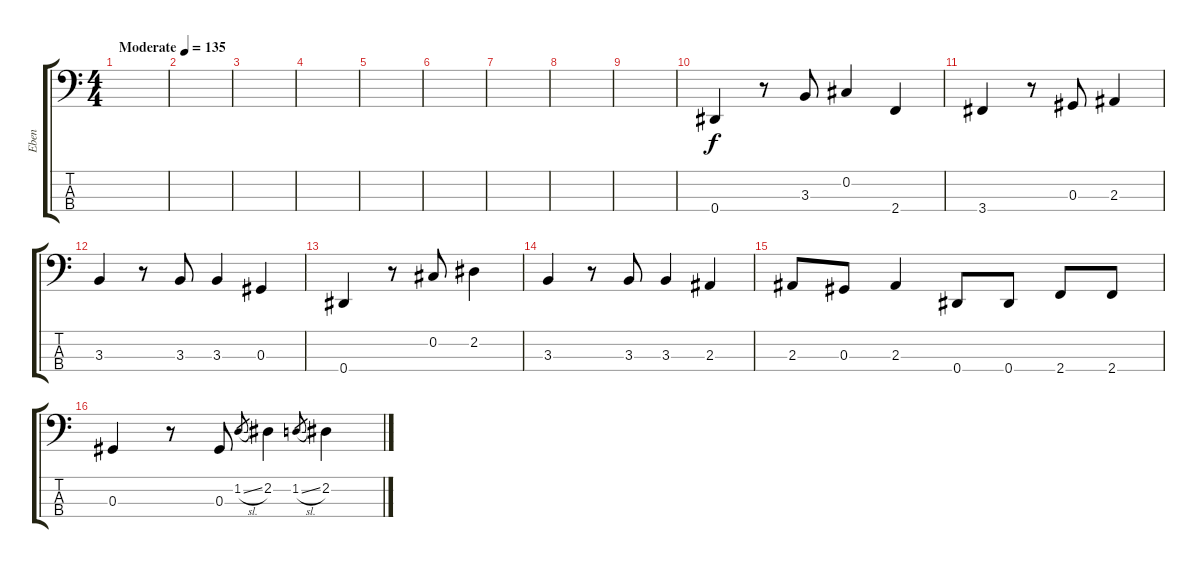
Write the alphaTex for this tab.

\track ("Eben" "Eben") {instrument electricbassfinger}
\staff {score tabs}
\tuning (Gb2 Db2 Ab1 Eb1) {hide}
\ts (4 4)
\tempo (135 "Moderate")
\clef f4
\ks c
|
|
|
|
|
|
|
|
|
0.4.4 r.8 3.3.8 0.2.4 2.4.4 |
3.4.4 r.8 0.3.8 2.3.4 |
3.3.4 r.8 3.3.8 3.3.4 0.3.4 |
0.4.4 r.8 0.2.8 2.2.4 |
3.3.4 r.8 3.3.8 3.3.4 2.3.4 |
2.3.8 0.3.8 2.3.4 0.4.8 0.4.8 2.4.8 2.4.8 |
0.3.4 r.8 0.3.8 1.2{sl}.8{gr} 2.2.4 1.2{sl}.8{gr} 2.2.4
